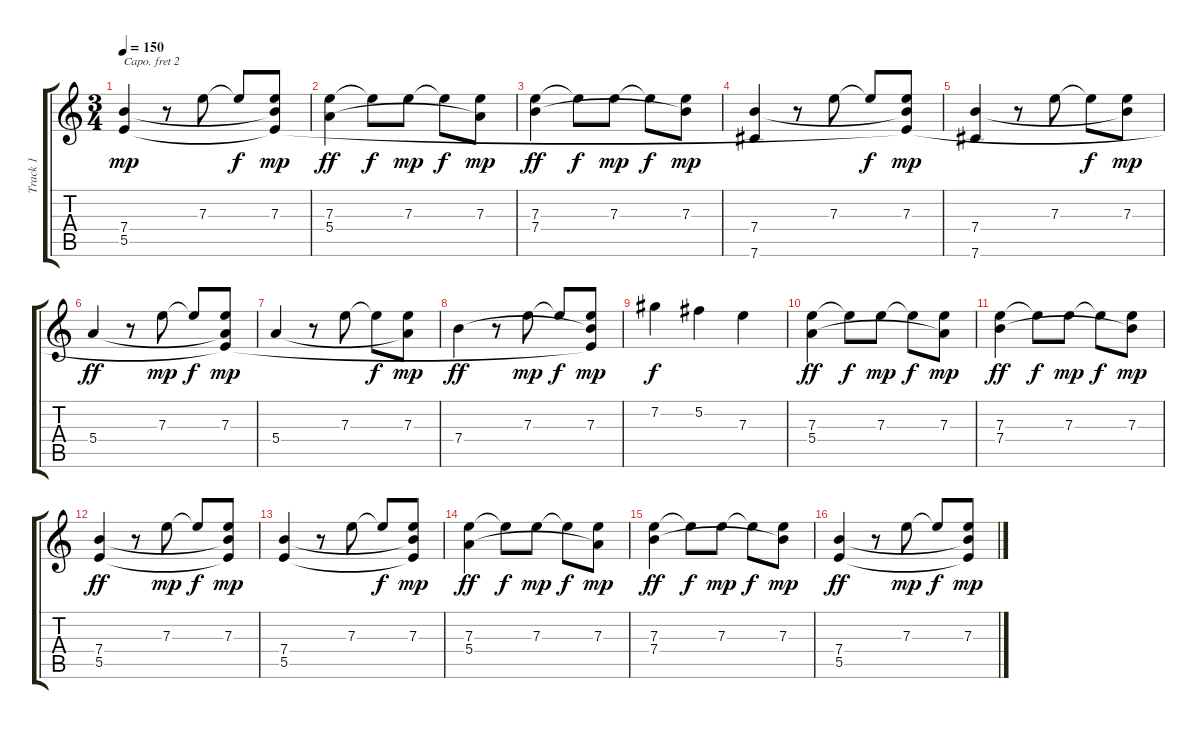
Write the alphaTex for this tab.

\track ("Track 1" "Track 1") {instrument acousticguitarsteel}
\staff {score tabs}
\capo 2
\tuning (E4 B3 G3 D3 A2 E2) {hide}
\ts (3 4)
\tempo 150
\clef g2
\ks c
(7.4 5.5).4{dy mp} r.8 7.3.8 7.3{t}.8{dy f} (7.3 7.4{t} 5.5{t}).8{dy mp} |
(7.3 5.4).4{dy ff} 7.3{t}.8{dy f} 7.3.8{dy mp} 7.3{t}.8{dy f} (7.3 5.4{t}).8{dy mp} |
(7.3 7.4).4{dy ff} 7.3{t}.8{dy f} 7.3.8{dy mp} 7.3{t}.8{dy f} (7.3 7.4{t}).8{dy mp} |
(7.4 7.6).4 r.8 7.3.8 7.3{t}.8{dy f} (7.3 7.4{t} 5.5{t}).8{dy mp} |
(7.4 7.6).4 r.8 7.3.8 7.3{t}.8{dy f} (7.3 7.4{t}).8{dy mp} |
5.4.4{dy ff} r.8 7.3.8{dy mp} 7.3{t}.8{dy f} (7.3 5.4{t} 5.5{t}).8{dy mp} |
5.4.4 r.8 7.3.8 7.3{t}.8{dy f} (7.3 5.4{t}).8{dy mp} |
7.4.4{dy ff} r.8 7.3.8{dy mp} 7.3{t}.8{dy f} (7.3 7.4{t} 5.5{t}).8{dy mp} |
7.2.4{dy f} 5.2.4 7.3.4 |
(7.3 5.4).4{dy ff} 7.3{t}.8{dy f} 7.3.8{dy mp} 7.3{t}.8{dy f} (7.3 5.4{t}).8{dy mp} |
(7.3 7.4).4{dy ff} 7.3{t}.8{dy f} 7.3.8{dy mp} 7.3{t}.8{dy f} (7.3 7.4{t}).8{dy mp} |
(7.4 5.5).4{dy ff} r.8 7.3.8{dy mp} 7.3{t}.8{dy f} (7.3 7.4{t} 5.5{t}).8{dy mp} |
(7.4 5.5).4 r.8 7.3.8 7.3{t}.8{dy f} (7.3 7.4{t} 5.5{t}).8{dy mp} |
(7.3 5.4).4{dy ff} 7.3{t}.8{dy f} 7.3.8{dy mp} 7.3{t}.8{dy f} (7.3 5.4{t}).8{dy mp} |
(7.3 7.4).4{dy ff} 7.3{t}.8{dy f} 7.3.8{dy mp} 7.3{t}.8{dy f} (7.3 7.4{t}).8{dy mp} |
(7.4 5.5).4{dy ff} r.8 7.3.8{dy mp} 7.3{t}.8{dy f} (7.3 7.4{t} 5.5{t}).8{dy mp}
